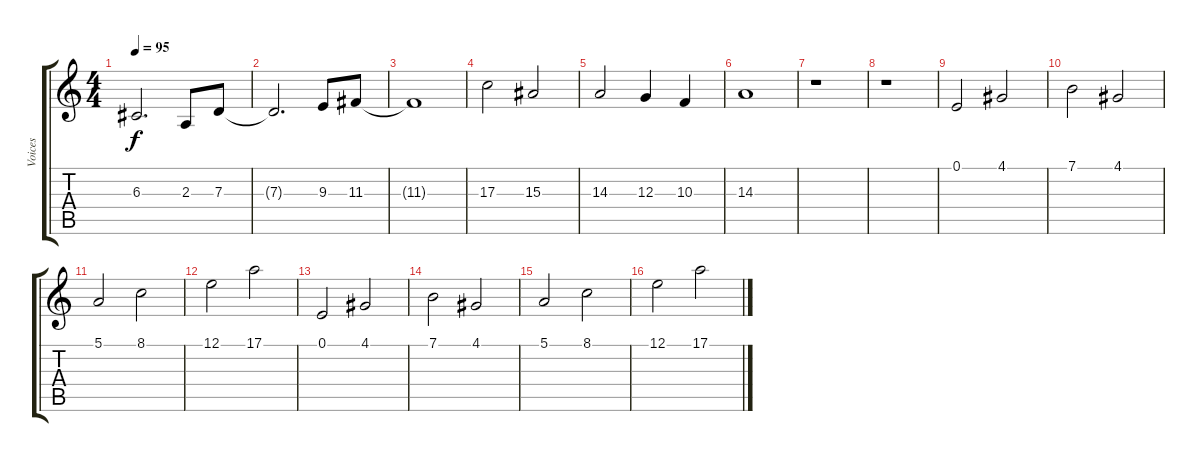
\track ("Voices" "Voices") {instrument choiraahs}
\staff {score tabs}
\tuning (E4 B3 G3 D3 A2 E2) {hide}
\ts (4 4)
\tempo 95
\clef g2
\ks c
6.3{t}.2{d dy f} 2.3.8 7.3.8 |
7.3{t}.2{d} 9.3.8 11.3.8 |
11.3{t}.1 |
17.3.2 15.3.2 |
14.3.2 12.3.4 10.3.4 |
14.3.1 |
r.1 |
r.1 |
0.1.2 4.1.2 |
7.1.2 4.1.2 |
5.1.2 8.1.2 |
12.1.2 17.1.2 |
0.1.2 4.1.2 |
7.1.2 4.1.2 |
5.1.2 8.1.2 |
12.1.2 17.1.2
